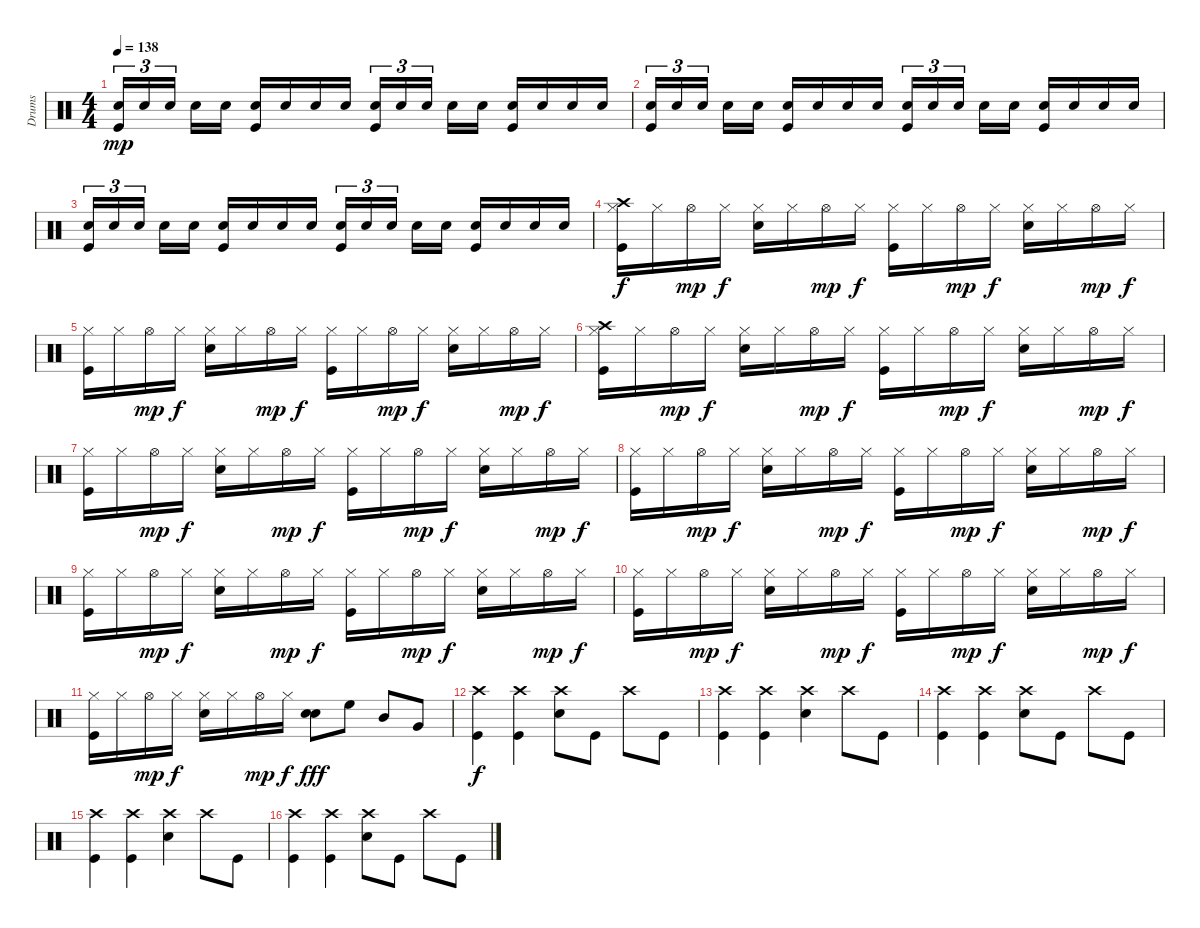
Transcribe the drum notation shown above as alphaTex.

\track ("Drums" "Drums") {instrument percussion}
\staff {score}
\articulation defaults
\ts (4 4)
\tempo 138
\clef neutral
\ks c
("Snare (hit) 2" "Kick (hit)").16{tu (3 2) dy mp} "Snare (hit) 2".16{tu (3 2)} "Snare (hit) 2".16{tu (3 2)} "Snare (hit) 2".16 "Snare (hit) 2".16 ("Snare (hit) 2" "Kick (hit)").16 "Snare (hit) 2".16 "Snare (hit) 2".16 "Snare (hit) 2".16 ("Snare (hit) 2" "Kick (hit)").16{tu (3 2)} "Snare (hit) 2".16{tu (3 2)} "Snare (hit) 2".16{tu (3 2)} "Snare (hit) 2".16 "Snare (hit) 2".16 ("Snare (hit) 2" "Kick (hit)").16 "Snare (hit) 2".16 "Snare (hit) 2".16 "Snare (hit) 2".16 |
("Snare (hit) 2" "Kick (hit)").16{tu (3 2)} "Snare (hit) 2".16{tu (3 2)} "Snare (hit) 2".16{tu (3 2)} "Snare (hit) 2".16 "Snare (hit) 2".16 ("Snare (hit) 2" "Kick (hit)").16 "Snare (hit) 2".16 "Snare (hit) 2".16 "Snare (hit) 2".16 ("Snare (hit) 2" "Kick (hit)").16{tu (3 2)} "Snare (hit) 2".16{tu (3 2)} "Snare (hit) 2".16{tu (3 2)} "Snare (hit) 2".16 "Snare (hit) 2".16 ("Snare (hit) 2" "Kick (hit)").16 "Snare (hit) 2".16 "Snare (hit) 2".16 "Snare (hit) 2".16 |
("Snare (hit) 2" "Kick (hit)").16{tu (3 2)} "Snare (hit) 2".16{tu (3 2)} "Snare (hit) 2".16{tu (3 2)} "Snare (hit) 2".16 "Snare (hit) 2".16 ("Snare (hit) 2" "Kick (hit)").16 "Snare (hit) 2".16 "Snare (hit) 2".16 "Snare (hit) 2".16 ("Snare (hit) 2" "Kick (hit)").16{tu (3 2)} "Snare (hit) 2".16{tu (3 2)} "Snare (hit) 2".16{tu (3 2)} "Snare (hit) 2".16 "Snare (hit) 2".16 ("Snare (hit) 2" "Kick (hit)").16 "Snare (hit) 2".16 "Snare (hit) 2".16 "Snare (hit) 2".16 |
("Hi-Hat (closed)" "Kick (hit)" "Crash high (hit)").16{dy f} "Hi-Hat (closed)".16 "Hi-Hat (open)".16{dy mp} "Hi-Hat (closed)".16{dy f} ("Hi-Hat (closed)" "Snare (hit) 2").16 "Hi-Hat (closed)".16 "Hi-Hat (open)".16{dy mp} "Hi-Hat (closed)".16{dy f} ("Hi-Hat (closed)" "Kick (hit)").16 "Hi-Hat (closed)".16 "Hi-Hat (open)".16{dy mp} "Hi-Hat (closed)".16{dy f} ("Hi-Hat (closed)" "Snare (hit) 2").16 "Hi-Hat (closed)".16 "Hi-Hat (open)".16{dy mp} "Hi-Hat (closed)".16{dy f} |
("Hi-Hat (closed)" "Kick (hit)").16 "Hi-Hat (closed)".16 "Hi-Hat (open)".16{dy mp} "Hi-Hat (closed)".16{dy f} ("Hi-Hat (closed)" "Snare (hit) 2").16 "Hi-Hat (closed)".16 "Hi-Hat (open)".16{dy mp} "Hi-Hat (closed)".16{dy f} ("Hi-Hat (closed)" "Kick (hit)").16 "Hi-Hat (closed)".16 "Hi-Hat (open)".16{dy mp} "Hi-Hat (closed)".16{dy f} ("Hi-Hat (closed)" "Snare (hit) 2").16 "Hi-Hat (closed)".16 "Hi-Hat (open)".16{dy mp} "Hi-Hat (closed)".16{dy f} |
("Hi-Hat (closed)" "Kick (hit)" "Crash high (hit)").16 "Hi-Hat (closed)".16 "Hi-Hat (open)".16{dy mp} "Hi-Hat (closed)".16{dy f} ("Hi-Hat (closed)" "Snare (hit) 2").16 "Hi-Hat (closed)".16 "Hi-Hat (open)".16{dy mp} "Hi-Hat (closed)".16{dy f} ("Hi-Hat (closed)" "Kick (hit)").16 "Hi-Hat (closed)".16 "Hi-Hat (open)".16{dy mp} "Hi-Hat (closed)".16{dy f} ("Hi-Hat (closed)" "Snare (hit) 2").16 "Hi-Hat (closed)".16 "Hi-Hat (open)".16{dy mp} "Hi-Hat (closed)".16{dy f} |
("Hi-Hat (closed)" "Kick (hit)").16 "Hi-Hat (closed)".16 "Hi-Hat (open)".16{dy mp} "Hi-Hat (closed)".16{dy f} ("Hi-Hat (closed)" "Snare (hit) 2").16 "Hi-Hat (closed)".16 "Hi-Hat (open)".16{dy mp} "Hi-Hat (closed)".16{dy f} ("Hi-Hat (closed)" "Kick (hit)").16 "Hi-Hat (closed)".16 "Hi-Hat (open)".16{dy mp} "Hi-Hat (closed)".16{dy f} ("Hi-Hat (closed)" "Snare (hit) 2").16 "Hi-Hat (closed)".16 "Hi-Hat (open)".16{dy mp} "Hi-Hat (closed)".16{dy f} |
("Hi-Hat (closed)" "Kick (hit)").16 "Hi-Hat (closed)".16 "Hi-Hat (open)".16{dy mp} "Hi-Hat (closed)".16{dy f} ("Hi-Hat (closed)" "Snare (hit) 2").16 "Hi-Hat (closed)".16 "Hi-Hat (open)".16{dy mp} "Hi-Hat (closed)".16{dy f} ("Hi-Hat (closed)" "Kick (hit)").16 "Hi-Hat (closed)".16 "Hi-Hat (open)".16{dy mp} "Hi-Hat (closed)".16{dy f} ("Hi-Hat (closed)" "Snare (hit) 2").16 "Hi-Hat (closed)".16 "Hi-Hat (open)".16{dy mp} "Hi-Hat (closed)".16{dy f} |
("Hi-Hat (closed)" "Kick (hit)").16 "Hi-Hat (closed)".16 "Hi-Hat (open)".16{dy mp} "Hi-Hat (closed)".16{dy f} ("Hi-Hat (closed)" "Snare (hit) 2").16 "Hi-Hat (closed)".16 "Hi-Hat (open)".16{dy mp} "Hi-Hat (closed)".16{dy f} ("Hi-Hat (closed)" "Kick (hit)").16 "Hi-Hat (closed)".16 "Hi-Hat (open)".16{dy mp} "Hi-Hat (closed)".16{dy f} ("Hi-Hat (closed)" "Snare (hit) 2").16 "Hi-Hat (closed)".16 "Hi-Hat (open)".16{dy mp} "Hi-Hat (closed)".16{dy f} |
("Hi-Hat (closed)" "Kick (hit)").16 "Hi-Hat (closed)".16 "Hi-Hat (open)".16{dy mp} "Hi-Hat (closed)".16{dy f} ("Hi-Hat (closed)" "Snare (hit) 2").16 "Hi-Hat (closed)".16 "Hi-Hat (open)".16{dy mp} "Hi-Hat (closed)".16{dy f} ("Hi-Hat (closed)" "Kick (hit)").16 "Hi-Hat (closed)".16 "Hi-Hat (open)".16{dy mp} "Hi-Hat (closed)".16{dy f} ("Hi-Hat (closed)" "Snare (hit) 2").16 "Hi-Hat (closed)".16 "Hi-Hat (open)".16{dy mp} "Hi-Hat (closed)".16{dy f} |
("Hi-Hat (closed)" "Kick (hit)").16 "Hi-Hat (closed)".16 "Hi-Hat (open)".16{dy mp} "Hi-Hat (closed)".16{dy f} ("Hi-Hat (closed)" "Snare (hit) 2").16 "Hi-Hat (closed)".16 "Hi-Hat (open)".16{dy mp} "Hi-Hat (closed)".16{dy f} ("Snare (hit) 2" "Snare (hit) 2").8{bd 480 dy fff} "High Floor Tom (hit)".8 "Mid Tom (hit)".8 "Very Low Tom (hit)".8 |
("Crash high (hit)" "Kick (hit)").4{dy f} ("Crash high (hit)" "Kick (hit)").4 ("Crash high (hit)" "Snare (hit) 2").8 "Kick (hit)".8 "Crash high (hit)".8 "Kick (hit)".8 |
("Crash high (hit)" "Kick (hit)").4 ("Crash high (hit)" "Kick (hit)").4 ("Crash high (hit)" "Snare (hit) 2").4 "Crash high (hit)".8 "Kick (hit)".8 |
("Crash high (hit)" "Kick (hit)").4 ("Crash high (hit)" "Kick (hit)").4 ("Crash high (hit)" "Snare (hit) 2").8 "Kick (hit)".8 "Crash high (hit)".8 "Kick (hit)".8 |
("Crash high (hit)" "Kick (hit)").4 ("Crash high (hit)" "Kick (hit)").4 ("Crash high (hit)" "Snare (hit) 2").4 "Crash high (hit)".8 "Kick (hit)".8 |
("Crash high (hit)" "Kick (hit)").4 ("Crash high (hit)" "Kick (hit)").4 ("Crash high (hit)" "Snare (hit) 2").8 "Kick (hit)".8 "Crash high (hit)".8 "Kick (hit)".8
